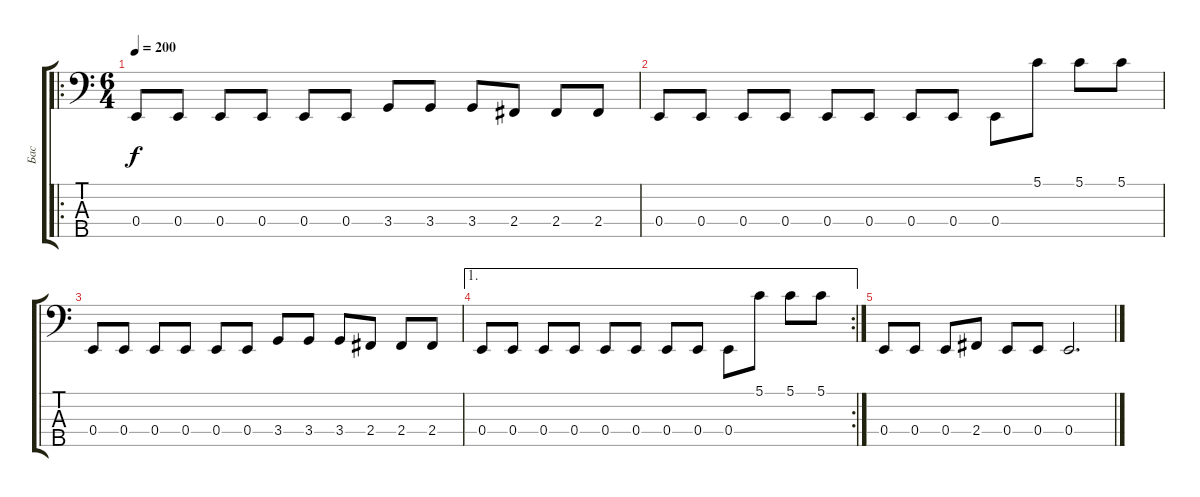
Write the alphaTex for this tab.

\track ("Бас" "Бас") {instrument electricbasspick}
\staff {score tabs}
\tuning (G2 D2 A1 E1 B0) {hide}
\ro
\ts (6 4)
\tempo 200
\clef f4
\ks c
0.4.8{dy f} 0.4.8 0.4.8 0.4.8 0.4.8 0.4.8 3.4.8 3.4.8 3.4.8 2.4.8 2.4.8 2.4.8 |
0.4.8 0.4.8 0.4.8 0.4.8 0.4.8 0.4.8 0.4.8 0.4.8 0.4.8 5.1.8 5.1.8 5.1.8 |
0.4.8 0.4.8 0.4.8 0.4.8 0.4.8 0.4.8 3.4.8 3.4.8 3.4.8 2.4.8 2.4.8 2.4.8 |
\ae 1
\rc 2
0.4.8 0.4.8 0.4.8 0.4.8 0.4.8 0.4.8 0.4.8 0.4.8 0.4.8 5.1.8 5.1.8 5.1.8 |
0.4.8 0.4.8 0.4.8 2.4.8 0.4.8 0.4.8 0.4.2{d}
